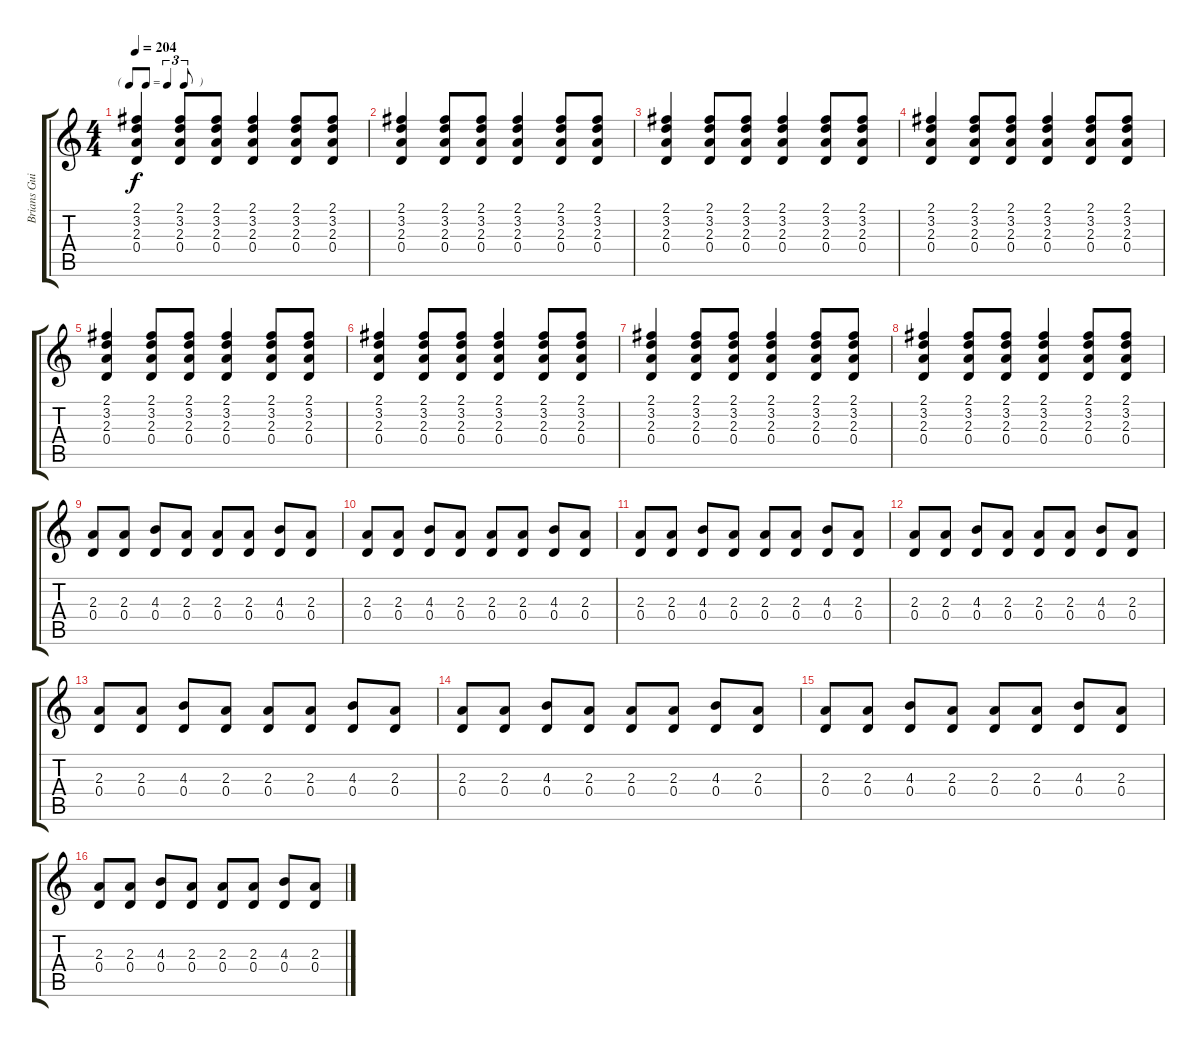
\track ("Brians Guitar" "Brians Gui") {instrument electricguitarclean}
\staff {score tabs}
\tuning (E4 B3 G3 D3 A2 E2) {hide}
\ts (4 4)
\tf triplet8th
\tempo 204
\clef g2
\ks c
(2.1 3.2 2.3 0.4).4{dy f instrument electricguitarclean} (2.1 3.2 2.3 0.4).8 (2.1 3.2 2.3 0.4).8 (2.1 3.2 2.3 0.4).4 (2.1 3.2 2.3 0.4).8 (2.1 3.2 2.3 0.4).8 |
(2.1 3.2 2.3 0.4).4 (2.1 3.2 2.3 0.4).8 (2.1 3.2 2.3 0.4).8 (2.1 3.2 2.3 0.4).4 (2.1 3.2 2.3 0.4).8 (2.1 3.2 2.3 0.4).8 |
(2.1 3.2 2.3 0.4).4 (2.1 3.2 2.3 0.4).8 (2.1 3.2 2.3 0.4).8 (2.1 3.2 2.3 0.4).4 (2.1 3.2 2.3 0.4).8 (2.1 3.2 2.3 0.4).8 |
(2.1 3.2 2.3 0.4).4 (2.1 3.2 2.3 0.4).8 (2.1 3.2 2.3 0.4).8 (2.1 3.2 2.3 0.4).4 (2.1 3.2 2.3 0.4).8 (2.1 3.2 2.3 0.4).8 |
(2.1 3.2 2.3 0.4).4 (2.1 3.2 2.3 0.4).8 (2.1 3.2 2.3 0.4).8 (2.1 3.2 2.3 0.4).4 (2.1 3.2 2.3 0.4).8 (2.1 3.2 2.3 0.4).8 |
(2.1 3.2 2.3 0.4).4 (2.1 3.2 2.3 0.4).8 (2.1 3.2 2.3 0.4).8 (2.1 3.2 2.3 0.4).4 (2.1 3.2 2.3 0.4).8 (2.1 3.2 2.3 0.4).8 |
(2.1 3.2 2.3 0.4).4 (2.1 3.2 2.3 0.4).8 (2.1 3.2 2.3 0.4).8 (2.1 3.2 2.3 0.4).4 (2.1 3.2 2.3 0.4).8 (2.1 3.2 2.3 0.4).8 |
(2.1 3.2 2.3 0.4).4 (2.1 3.2 2.3 0.4).8 (2.1 3.2 2.3 0.4).8 (2.1 3.2 2.3 0.4).4 (2.1 3.2 2.3 0.4).8 (2.1 3.2 2.3 0.4).8 |
(2.3 0.4).8 (2.3 0.4).8 (4.3 0.4).8 (2.3 0.4).8 (2.3 0.4).8 (2.3 0.4).8 (4.3 0.4).8 (2.3 0.4).8 |
(2.3 0.4).8 (2.3 0.4).8 (4.3 0.4).8 (2.3 0.4).8 (2.3 0.4).8 (2.3 0.4).8 (4.3 0.4).8 (2.3 0.4).8 |
(2.3 0.4).8 (2.3 0.4).8 (4.3 0.4).8 (2.3 0.4).8 (2.3 0.4).8 (2.3 0.4).8 (4.3 0.4).8 (2.3 0.4).8 |
(2.3 0.4).8 (2.3 0.4).8 (4.3 0.4).8 (2.3 0.4).8 (2.3 0.4).8 (2.3 0.4).8 (4.3 0.4).8 (2.3 0.4).8 |
(2.3 0.4).8 (2.3 0.4).8 (4.3 0.4).8 (2.3 0.4).8 (2.3 0.4).8 (2.3 0.4).8 (4.3 0.4).8 (2.3 0.4).8 |
(2.3 0.4).8 (2.3 0.4).8 (4.3 0.4).8 (2.3 0.4).8 (2.3 0.4).8 (2.3 0.4).8 (4.3 0.4).8 (2.3 0.4).8 |
(2.3 0.4).8 (2.3 0.4).8 (4.3 0.4).8 (2.3 0.4).8 (2.3 0.4).8 (2.3 0.4).8 (4.3 0.4).8 (2.3 0.4).8 |
(2.3 0.4).8 (2.3 0.4).8 (4.3 0.4).8 (2.3 0.4).8 (2.3 0.4).8 (2.3 0.4).8 (4.3 0.4).8 (2.3 0.4).8
